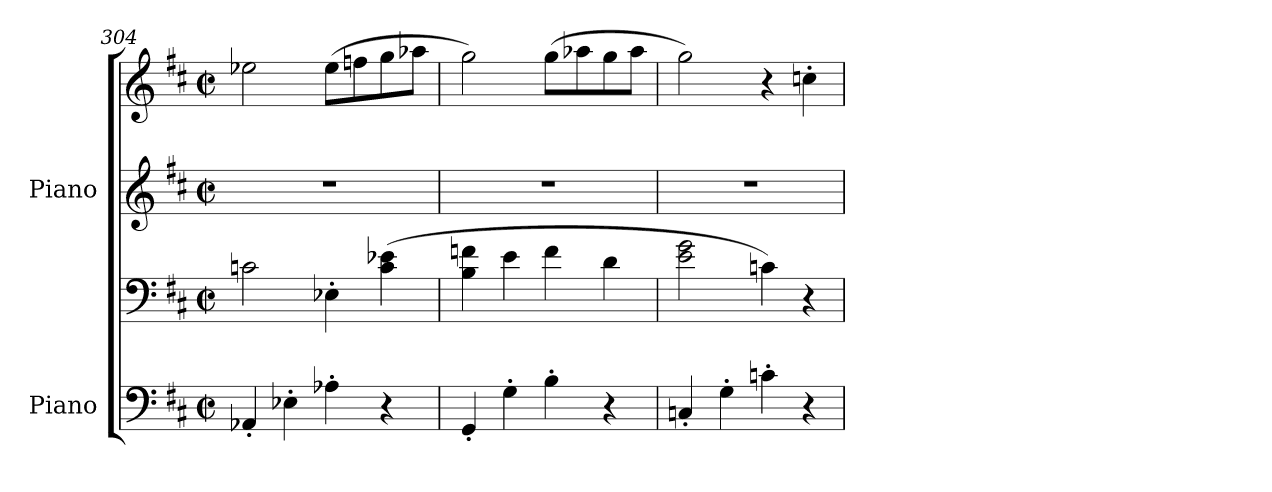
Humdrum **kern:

**kern	**kern	**kern	**kern
*part2	*part2	*part1	*part1
*staff4	*staff3	*staff2	*staff1
*I"Piano	*	*I"Piano	*
*I'Pno.	*	*I'Pno.	*
*clefF4	*clefF4	*clefG2	*clefG2
*k[f#c#]	*k[f#c#]	*k[f#c#]	*k[f#c#]
*M2/2	*M2/2	*M2/2	*M2/2
*met(c|)	*met(c|)	*met(c|)	*met(c|)
=304	=304	=304	=304
4AA-X'/	2cn\	1r	2ee-X\
4E-X'\	.	.	.
4A-X'\	4E-X'\	.	(>8ee-\L
.	.	.	8ffn\
4r	(>4c\ 4e-X\	.	8gg\
.	.	.	8aa-X\J
=305	=305	=305	=305
4GG'/	4B\ 4fn\	1r	2gg\)
4G'\	4e\	.	.
4B'\	4f\	.	(>8gg\L
.	.	.	8aa-X\
4r	4d\	.	8gg\
.	.	.	8aa-\J
=306	=306	=306	=306
4Cn'/	2e\ 2g\	1r	2gg\)
4G'\	.	.	.
4cn'\	4cn\)	.	4r
4r	4r	.	4ccn'\
=	=	=	=
*-	*-	*-	*-
